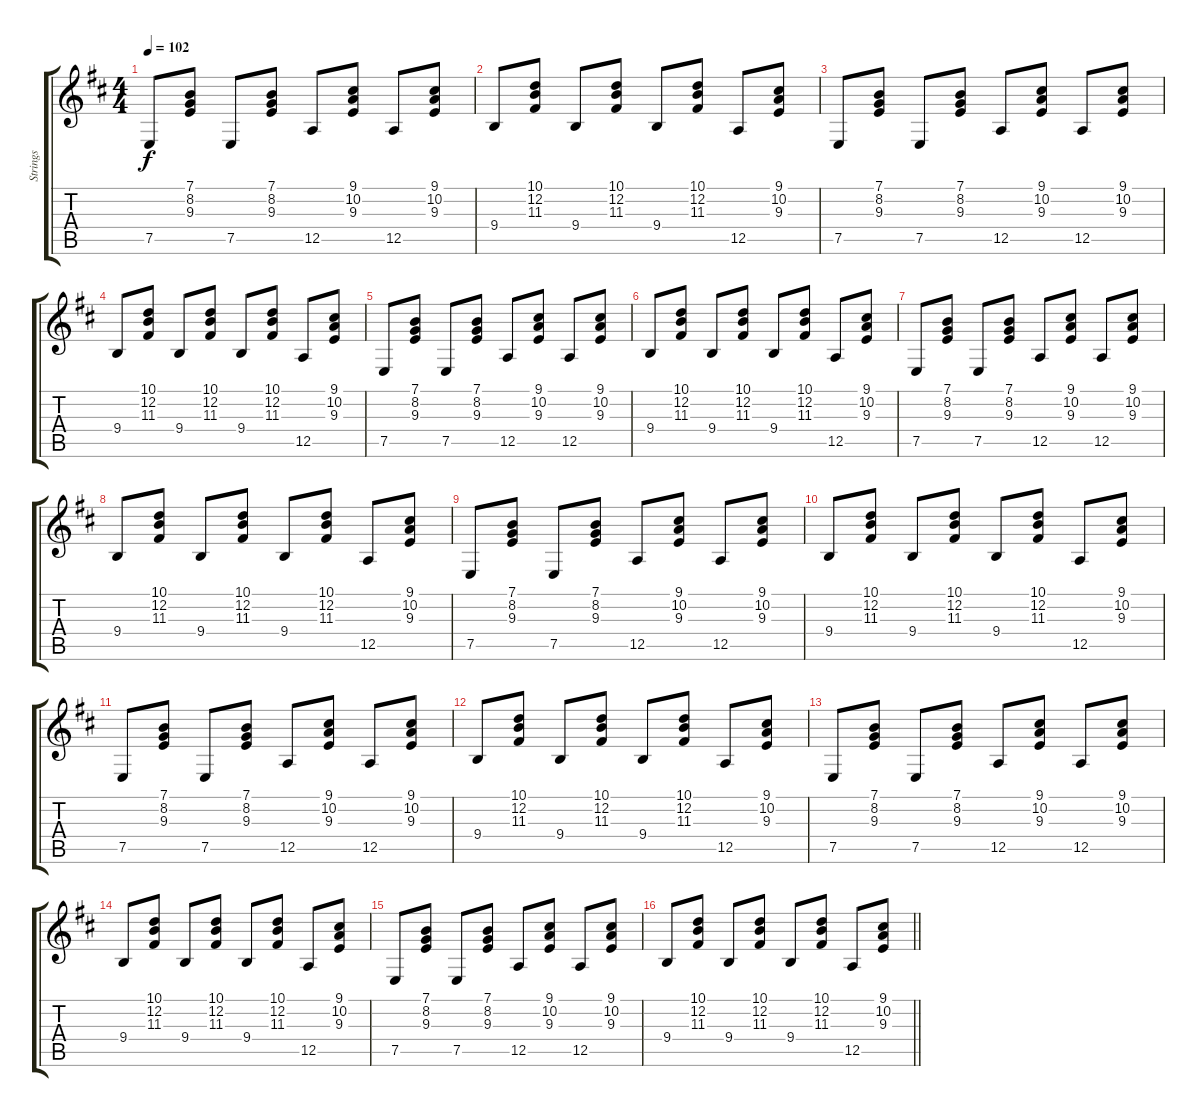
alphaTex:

\track ("Strings" "Strings") {instrument pizzicatostrings}
\staff {score tabs}
\tuning (E4 B3 G3 D3 A2 E2) {hide}
\ts (4 4)
\tempo 102
\clef g2
\ks d
7.5.8{dy f} (7.1 8.2 9.3).8 7.5.8 (7.1 8.2 9.3).8 12.5.8 (9.1 10.2 9.3).8 12.5.8 (9.1 10.2 9.3).8 |
9.4.8 (10.1 12.2 11.3).8 9.4.8 (10.1 12.2 11.3).8 9.4.8 (10.1 12.2 11.3).8 12.5.8 (9.1 10.2 9.3).8 |
7.5.8 (7.1 8.2 9.3).8 7.5.8 (7.1 8.2 9.3).8 12.5.8 (9.1 10.2 9.3).8 12.5.8 (9.1 10.2 9.3).8 |
9.4.8 (10.1 12.2 11.3).8 9.4.8 (10.1 12.2 11.3).8 9.4.8 (10.1 12.2 11.3).8 12.5.8 (9.1 10.2 9.3).8 |
7.5.8 (7.1 8.2 9.3).8 7.5.8 (7.1 8.2 9.3).8 12.5.8 (9.1 10.2 9.3).8 12.5.8 (9.1 10.2 9.3).8 |
9.4.8 (10.1 12.2 11.3).8 9.4.8 (10.1 12.2 11.3).8 9.4.8 (10.1 12.2 11.3).8 12.5.8 (9.1 10.2 9.3).8 |
7.5.8 (7.1 8.2 9.3).8 7.5.8 (7.1 8.2 9.3).8 12.5.8 (9.1 10.2 9.3).8 12.5.8 (9.1 10.2 9.3).8 |
9.4.8 (10.1 12.2 11.3).8 9.4.8 (10.1 12.2 11.3).8 9.4.8 (10.1 12.2 11.3).8 12.5.8 (9.1 10.2 9.3).8 |
7.5.8 (7.1 8.2 9.3).8 7.5.8 (7.1 8.2 9.3).8 12.5.8 (9.1 10.2 9.3).8 12.5.8 (9.1 10.2 9.3).8 |
9.4.8 (10.1 12.2 11.3).8 9.4.8 (10.1 12.2 11.3).8 9.4.8 (10.1 12.2 11.3).8 12.5.8 (9.1 10.2 9.3).8 |
7.5.8 (7.1 8.2 9.3).8 7.5.8 (7.1 8.2 9.3).8 12.5.8 (9.1 10.2 9.3).8 12.5.8 (9.1 10.2 9.3).8 |
9.4.8 (10.1 12.2 11.3).8 9.4.8 (10.1 12.2 11.3).8 9.4.8 (10.1 12.2 11.3).8 12.5.8 (9.1 10.2 9.3).8 |
7.5.8 (7.1 8.2 9.3).8 7.5.8 (7.1 8.2 9.3).8 12.5.8 (9.1 10.2 9.3).8 12.5.8 (9.1 10.2 9.3).8 |
9.4.8 (10.1 12.2 11.3).8 9.4.8 (10.1 12.2 11.3).8 9.4.8 (10.1 12.2 11.3).8 12.5.8 (9.1 10.2 9.3).8 |
7.5.8 (7.1 8.2 9.3).8 7.5.8 (7.1 8.2 9.3).8 12.5.8 (9.1 10.2 9.3).8 12.5.8 (9.1 10.2 9.3).8 |
\barLineRight lightlight
9.4.8 (10.1 12.2 11.3).8 9.4.8 (10.1 12.2 11.3).8 9.4.8 (10.1 12.2 11.3).8 12.5.8 (9.1 10.2 9.3).8
